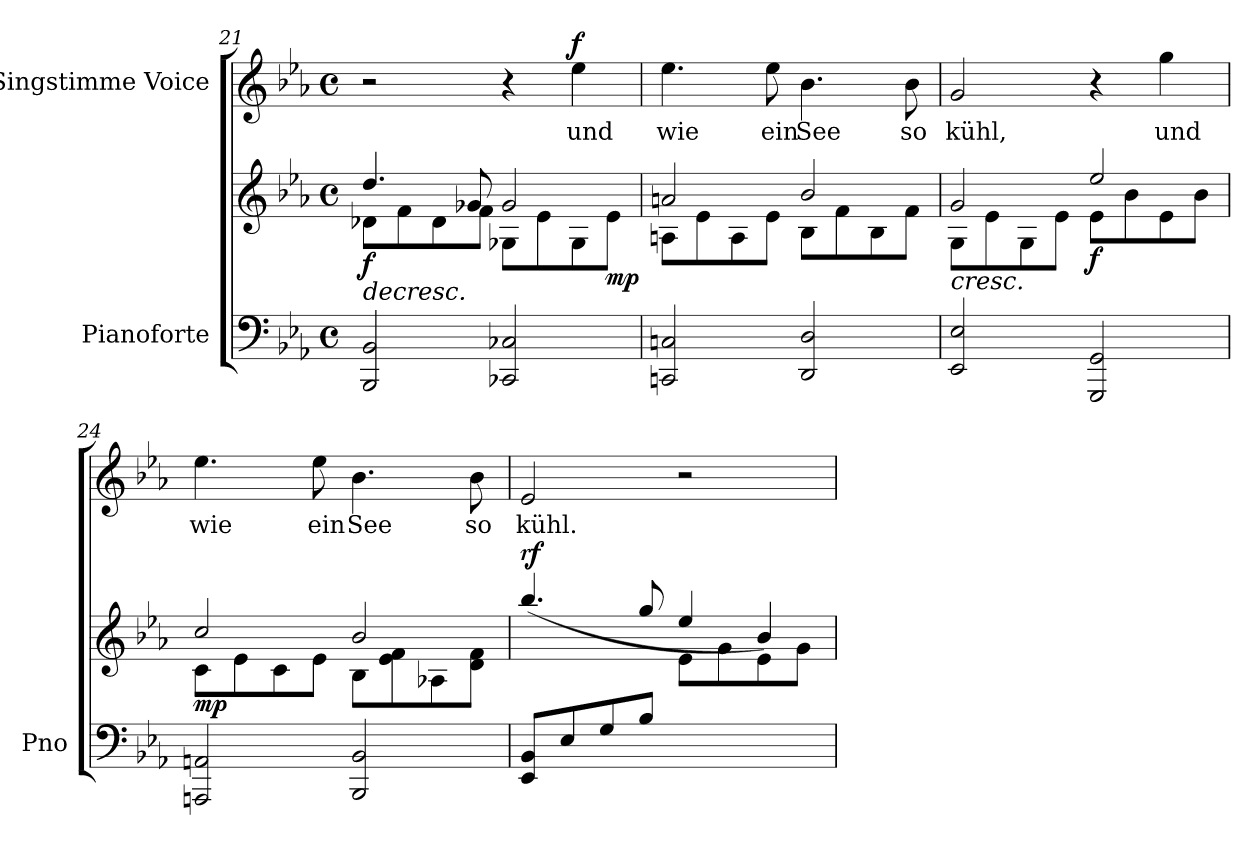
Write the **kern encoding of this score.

**kern	**kern	**dynam	**kern	**text	**dynam
*part2	*part2	*part2	*part1	*part1	*part1
*staff3	*staff2	*staff2/3	*staff1	*staff1	*staff1
*I"Pianoforte	*	*	*I"Singstimme Voice	*	*
*I'Pno	*	*	*	*	*
!!LO:LB:g=z
*clefF4	*clefG2	*	*clefG2	*	*
*k[b-e-a-]	*k[b-e-a-]	*	*k[b-e-a-]	*	*
*M4/4	*M4/4	*	*M4/4	*	*
*met(c)	*met(c)	*	*met(c)	*	*
=21	=21	=21	=21	=21	=21
!	!	!LO:HP:b	!	!	!
*	*^	*	*	*	*
!	!	!	!LO:DY:n=1:b	!	!	!
2BBB-/ 2BB-/	4.dd/	8d-X\L	> f	2r	.	.
.	.	8f\	.	.	.	.
.	.	8d-\	.	.	.	.
.	8g-X/	8f\J	.	.	.	.
2CC-X/ 2C-X/	2g-/	8G-X\L	.	4r	.	.
.	.	8e-\	.	.	.	.
!	!	!	!	!	!LO:LY:b	!LO:DY:a
.	.	8G-\	.	4ee-\	und	f
!	!	!	!LO:DY:n=2:b	!	!	!
.	.	8e-\J	mp	.	.	.
=22	=22	=22	=22	=22	=22	=22
!	!	!	!	!	!LO:LY:b	!
2CCn/ 2Cn/	2an/	8An\L	.	4.ee-\	wie	.
.	.	8e-\	.	.	.	.
.	.	8A\	.	.	.	.
!	!	!	!	!	!LO:LY:b	!
.	.	8e-\J	.	8ee-\	ein	.
!	!	!	!	!	!LO:LY:b	!
2DD/ 2D/	2b-/	8B-\L	.	4.b-\	See	.
.	.	8f\	.	.	.	.
.	.	8B-\	.	.	.	.
!	!	!	!	!	!LO:LY:b	!
.	.	8f\J	.	8b-\	so	.
=23	=23	=23	=23	=23	=23	=23
!	!	!	!LO:HP:b	!	!LO:LY:b	!
2EE-/ 2E-/	2g/	8G\L	<	2g/	kühl,	.
.	.	8e-\	.	.	.	.
.	.	8G\	.	.	.	.
.	.	8e-\J	.	.	.	.
!	!	!	!LO:DY:n=1:b	!	!	!
2GGG/ 2GG/	2ee-/	8e-\L	] f	4r	.	.
.	.	8b-\	.	.	.	.
!	!	!	!	!	!LO:LY:b	!
.	.	8e-\	.	4gg\	und	.
.	.	8b-\J	.	.	.	.
*	*v	*v	*	*	*	*
.	.	[	.	.	.
=24	=24	=24	=24	=24	=24
*	*^	*	*	*	*
!	!	!	!LO:DY:b	!	!LO:LY:b	!
2AAAn/ 2AAn/	2cc/	8c\L	mp	4.ee-\	wie	.
.	.	8e-\	.	.	.	.
.	.	8c\	.	.	.	.
!	!	!	!	!	!LO:LY:b	!
.	.	8e-\J	.	8ee-\	ein	.
!	!	!	!	!	!LO:LY:b	!
2BBB-/ 2BB-/	2b-/	8B-\L	.	4.b-\	See	.
.	.	8e-\ 8f\	.	.	.	.
.	.	8A-X\	.	.	.	.
!	!	!	!	!	!LO:LY:b	!
.	.	8d\ 8f\J	.	8b-\	so	.
!!LO:LB:g=z
=25	=25	=25	=25	=25	=25	=25
!	!	!	!LO:DY:a	!	!LO:LY:b	!
(<8EE-/ 8BB-/L	(>4.bb-/	2ryy	rf	2e-/	kühl.	.
8E-/	.	.	.	.	.	.
8G/	.	.	.	.	.	.
8B-/J	8gg/	.	.	.	.	.
2ryy	4ee-/	8e-\L	.	2r	.	.
.	.	8g\	.	.	.	.
.	4b-/)	8e-\	.	.	.	.
.	.	8g\J)	.	.	.	.
*	*v	*v	*	*	*	*
=	=	=	=	=	=
*-	*-	*-	*-	*-	*-
